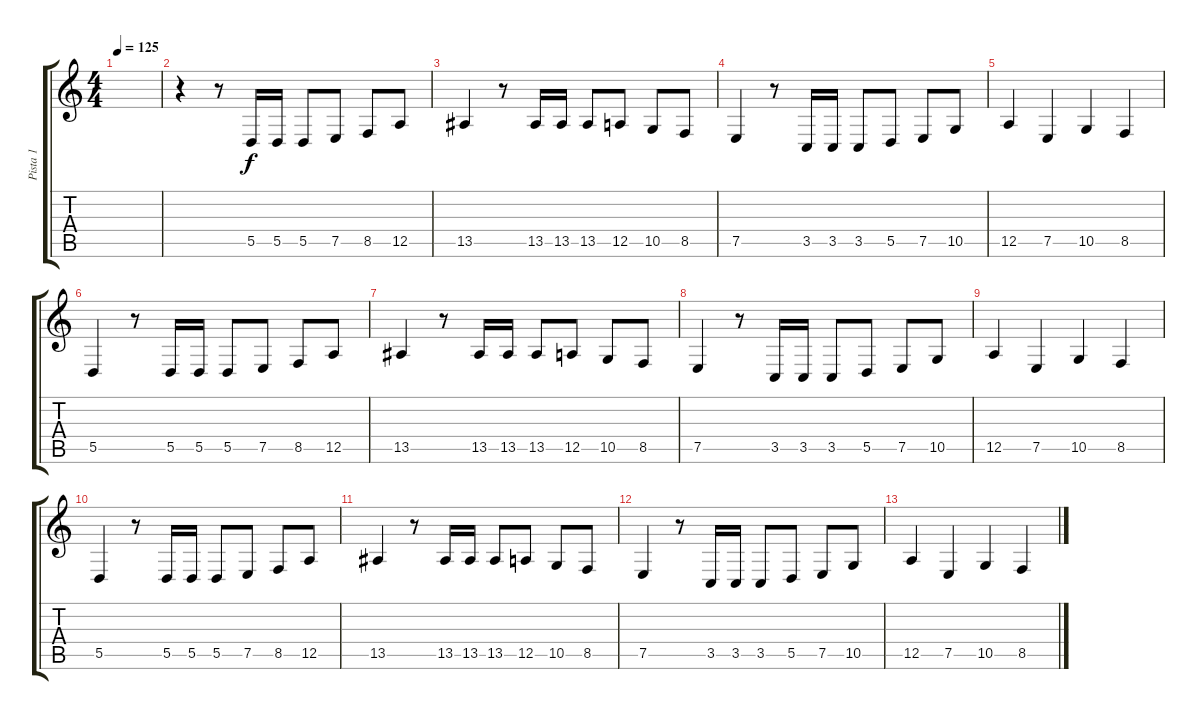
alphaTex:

\track ("Pista 1" "Pista 1") {instrument musicbox}
\staff {score tabs}
\tuning (E4 B3 G3 D3 A2 E2) {hide}
\ts (4 4)
\tempo 125
\clef g2
\ks c
|
r.4 r.8 5.5.16 5.5.16 5.5.8 7.5.8 8.5.8 12.5.8 |
13.5.4 r.8 13.5.16 13.5.16 13.5.8 12.5.8 10.5.8 8.5.8 |
7.5.4 r.8 3.5.16 3.5.16 3.5.8 5.5.8 7.5.8 10.5.8 |
12.5.4 7.5.4 10.5.4 8.5.4 |
5.5.4 r.8 5.5.16 5.5.16 5.5.8 7.5.8 8.5.8 12.5.8 |
13.5.4 r.8 13.5.16 13.5.16 13.5.8 12.5.8 10.5.8 8.5.8 |
7.5.4 r.8 3.5.16 3.5.16 3.5.8 5.5.8 7.5.8 10.5.8 |
12.5.4 7.5.4 10.5.4 8.5.4 |
5.5.4 r.8 5.5.16 5.5.16 5.5.8 7.5.8 8.5.8 12.5.8 |
13.5.4 r.8 13.5.16 13.5.16 13.5.8 12.5.8 10.5.8 8.5.8 |
7.5.4 r.8 3.5.16 3.5.16 3.5.8 5.5.8 7.5.8 10.5.8 |
12.5.4 7.5.4 10.5.4 8.5.4
